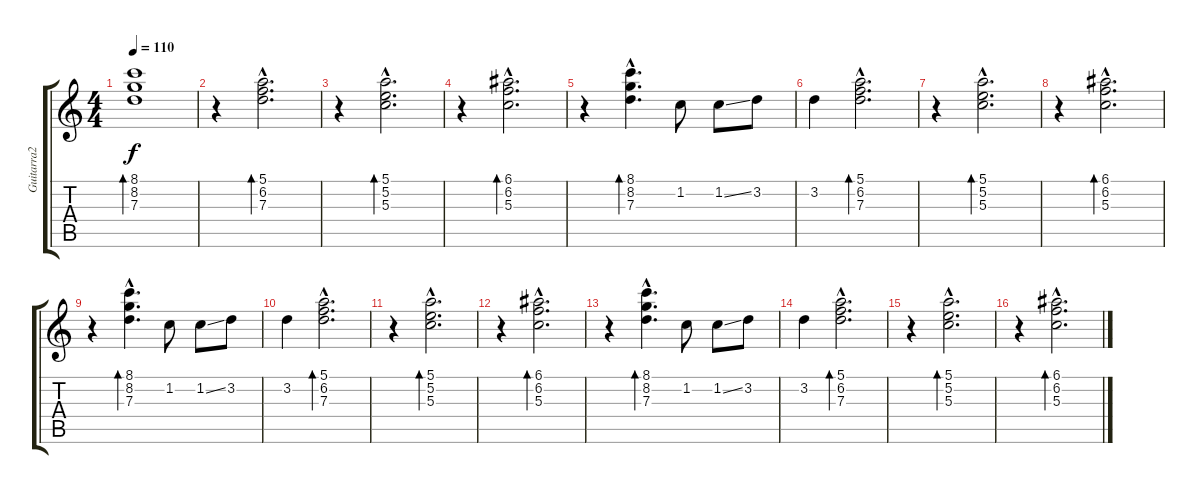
\track ("Guitarra2" "Guitarra2") {instrument acousticguitarsteel}
\staff {score tabs}
\tuning (E4 B3 G3 D3 A2 E2) {hide}
\ts (4 4)
\tempo 110
\clef g2
\ks c
(8.1 8.2 7.3).1{bd 240 dy f volume 6 instrument acousticguitarnylon} |
r.4 (5.1{hac} 6.2{hac} 7.3{hac}).2{d bd 240} |
r.4 (5.1{hac} 5.2{hac} 5.3{hac}).2{d bd 240} |
r.4 (6.1{hac} 6.2{hac} 5.3{hac}).2{d bd 240} |
r.4 (8.1{hac} 8.2{hac} 7.3{hac}).4{d bd 240} 1.2.8{instrument acousticguitarsteel} 1.2{ss}.8 3.2.8 |
3.2.4 (5.1{hac} 6.2{hac} 7.3{hac}).2{d bd 240 instrument acousticguitarnylon} |
r.4 (5.1{hac} 5.2{hac} 5.3{hac}).2{d bd 240} |
r.4 (6.1{hac} 6.2{hac} 5.3{hac}).2{d bd 240} |
r.4 (8.1{hac} 8.2{hac} 7.3{hac}).4{d bd 240} 1.2.8{instrument acousticguitarsteel} 1.2{ss}.8 3.2.8 |
3.2.4 (5.1{hac} 6.2{hac} 7.3{hac}).2{d bd 240 instrument acousticguitarnylon} |
r.4 (5.1{hac} 5.2{hac} 5.3{hac}).2{d bd 240} |
r.4 (6.1{hac} 6.2{hac} 5.3{hac}).2{d bd 240} |
r.4 (8.1{hac} 8.2{hac} 7.3{hac}).4{d bd 240} 1.2.8{instrument acousticguitarsteel} 1.2{ss}.8 3.2.8 |
3.2.4 (5.1{hac} 6.2{hac} 7.3{hac}).2{d bd 240 instrument acousticguitarnylon} |
r.4 (5.1{hac} 5.2{hac} 5.3{hac}).2{d bd 240} |
r.4 (6.1{hac} 6.2{hac} 5.3{hac}).2{d bd 240}
